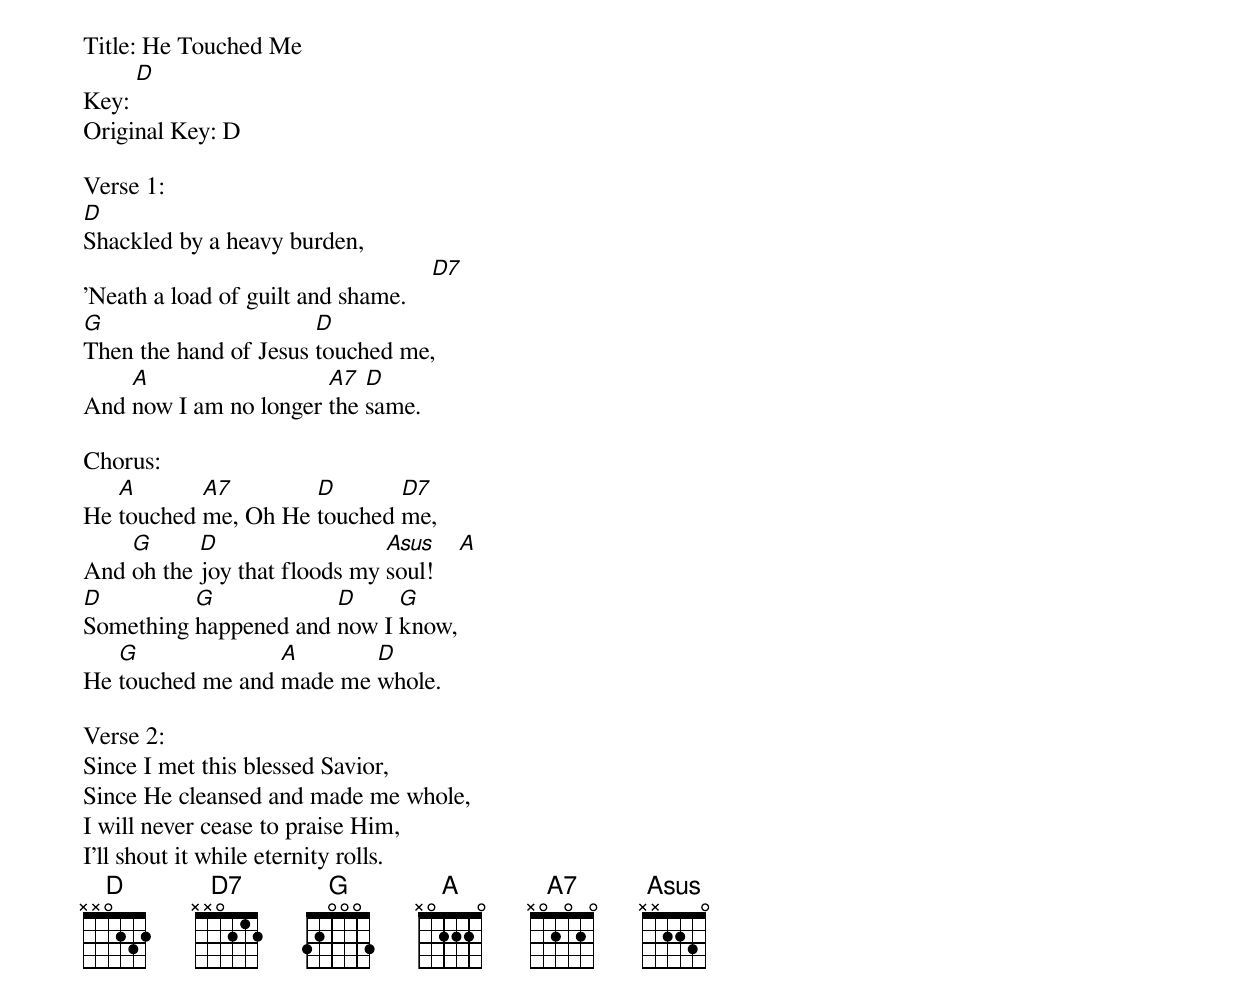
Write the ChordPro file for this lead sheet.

Title: He Touched Me
Key: [D]
Original Key: D

Verse 1:
[D]Shackled by a heavy burden,
'Neath a load of guilt and shame.    [D7]
[G]Then the hand of Jesus [D]touched me,
And [A]now I am no longer [A7]the [D]same.

Chorus:
He [A]touched [A7]me, Oh He [D]touched [D7]me,
And [G]oh the [D]joy that floods my [Asus]soul!    [A]
[D]Something [G]happened and [D]now I [G]know,
He [G]touched me and [A]made me [D]whole.

Verse 2:
Since I met this blessed Savior,
Since He cleansed and made me whole,
I will never cease to praise Him,
I'll shout it while eternity rolls.
